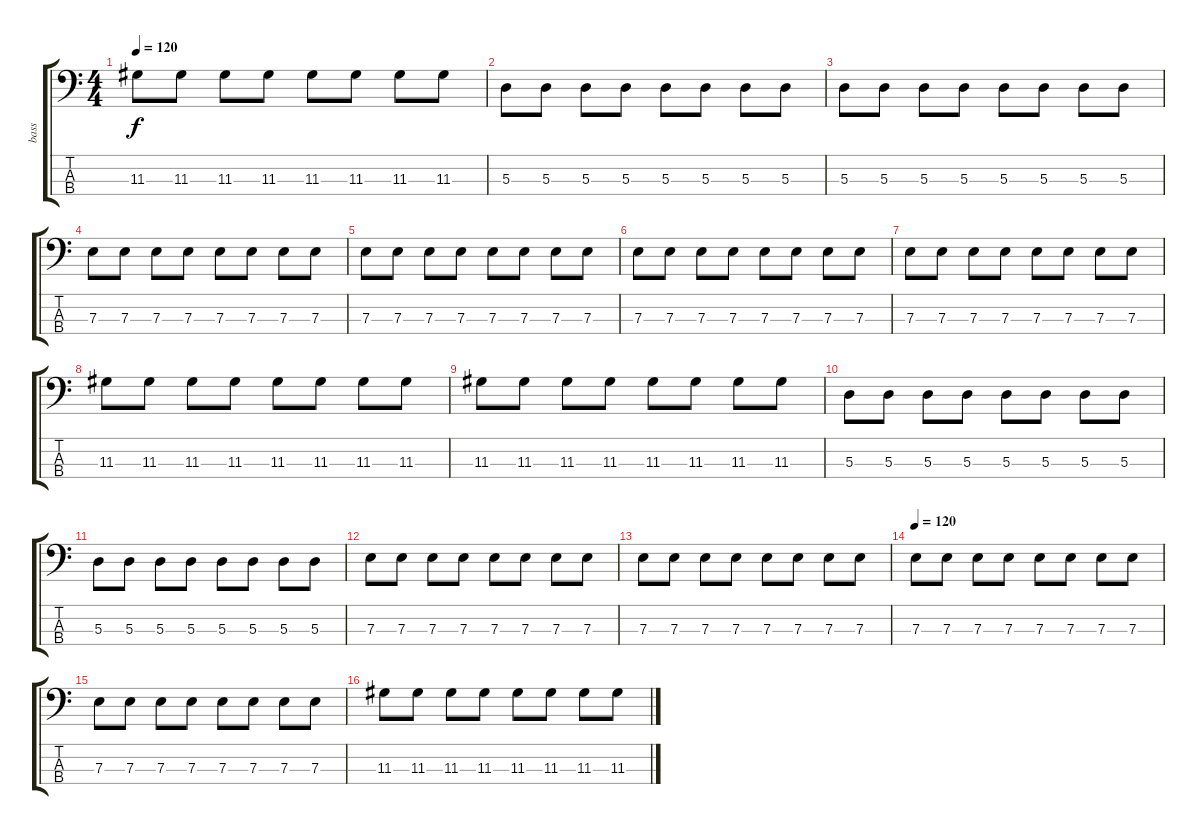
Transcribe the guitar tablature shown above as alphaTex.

\track ("bass" "bass") {instrument electricbassfinger}
\staff {score tabs}
\tuning (G2 D2 A1 E1) {hide}
\ts (4 4)
\tempo 120
\clef f4
\ks c
11.3.8{dy f} 11.3.8 11.3.8 11.3.8 11.3.8 11.3.8 11.3.8 11.3.8 |
5.3.8 5.3.8 5.3.8 5.3.8 5.3.8 5.3.8 5.3.8 5.3.8 |
5.3.8 5.3.8 5.3.8 5.3.8 5.3.8 5.3.8 5.3.8 5.3.8 |
7.3.8 7.3.8 7.3.8 7.3.8 7.3.8 7.3.8 7.3.8 7.3.8 |
7.3.8 7.3.8 7.3.8 7.3.8 7.3.8 7.3.8 7.3.8 7.3.8 |
7.3.8 7.3.8 7.3.8 7.3.8 7.3.8 7.3.8 7.3.8 7.3.8 |
7.3.8 7.3.8 7.3.8 7.3.8 7.3.8 7.3.8 7.3.8 7.3.8 |
11.3.8 11.3.8 11.3.8 11.3.8 11.3.8 11.3.8 11.3.8 11.3.8 |
11.3.8 11.3.8 11.3.8 11.3.8 11.3.8 11.3.8 11.3.8 11.3.8 |
5.3.8 5.3.8 5.3.8 5.3.8 5.3.8 5.3.8 5.3.8 5.3.8 |
5.3.8 5.3.8 5.3.8 5.3.8 5.3.8 5.3.8 5.3.8 5.3.8 |
7.3.8 7.3.8 7.3.8 7.3.8 7.3.8 7.3.8 7.3.8 7.3.8 |
7.3.8 7.3.8 7.3.8 7.3.8 7.3.8 7.3.8 7.3.8 7.3.8 |
\tempo 120
7.3.8 7.3.8 7.3.8 7.3.8 7.3.8 7.3.8 7.3.8 7.3.8 |
7.3.8 7.3.8 7.3.8 7.3.8 7.3.8 7.3.8 7.3.8 7.3.8 |
11.3.8 11.3.8 11.3.8 11.3.8 11.3.8 11.3.8 11.3.8 11.3.8
